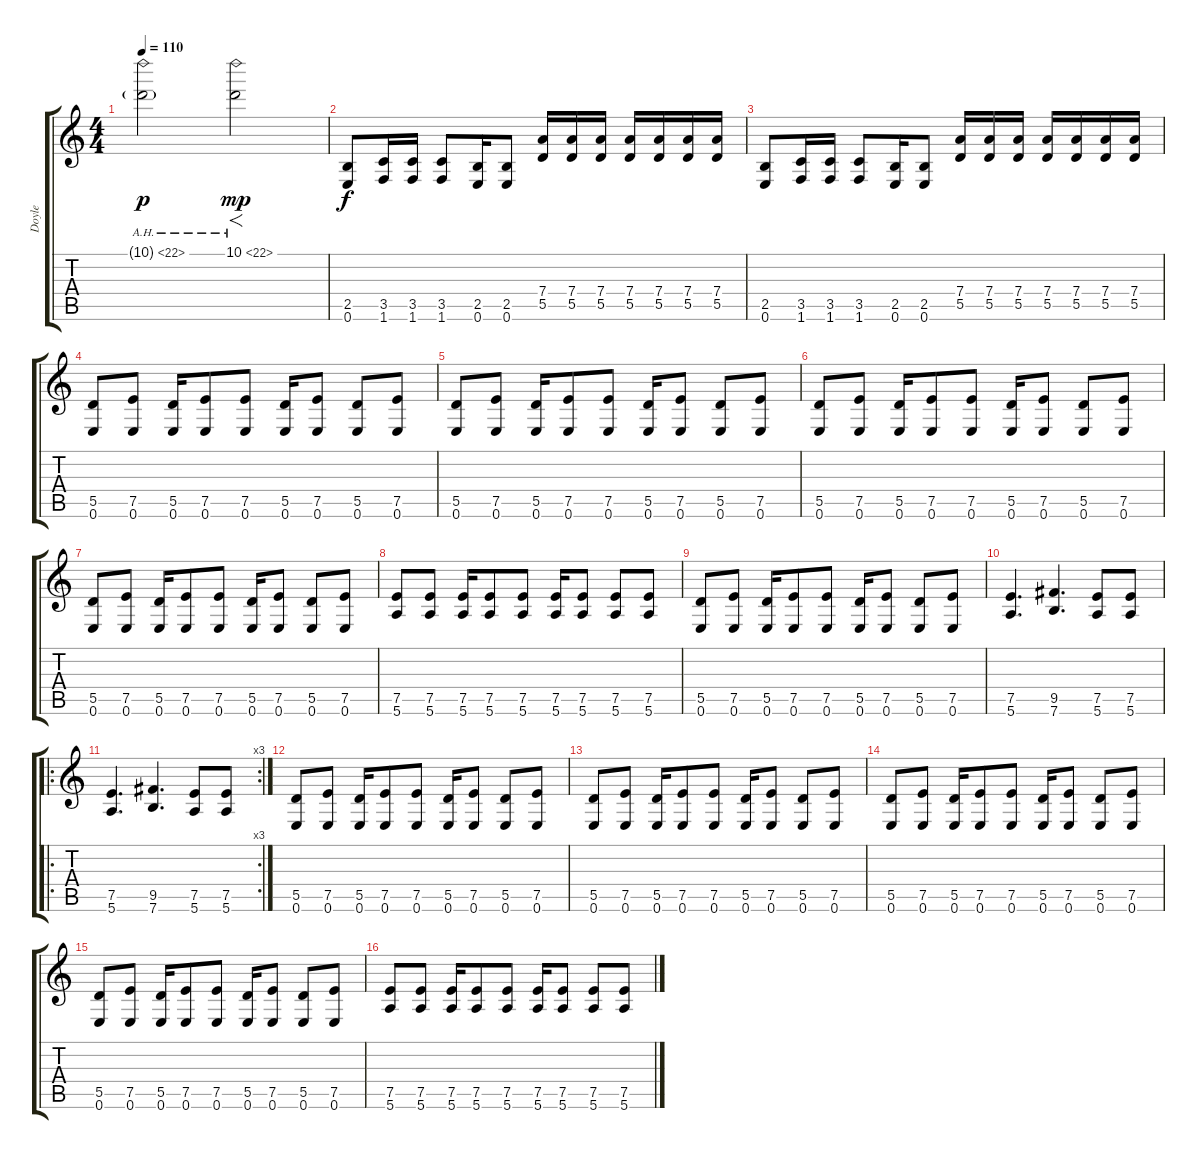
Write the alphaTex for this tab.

\track ("Doyle" "Doyle") {instrument distortionguitar}
\staff {score tabs}
\tuning (E4 B3 G3 D3 A2 E2) {hide}
\ts (4 4)
\tempo 110
\clef g2
\ks c
10.1{ah 12 g}.2{dy p instrument distortionguitar} 10.1{ah 12}.2{f dy mp} |
(2.5 0.6).8{dy f} (3.5 1.6).16 (3.5 1.6).16 (3.5 1.6).8 (2.5 0.6).16 (2.5 0.6).8 (7.4 5.5).16 (7.4 5.5).16 (7.4 5.5).16 (7.4 5.5).16 (7.4 5.5).16 (7.4 5.5).16 (7.4 5.5).16 |
(2.5 0.6).8 (3.5 1.6).16 (3.5 1.6).16 (3.5 1.6).8 (2.5 0.6).16 (2.5 0.6).8 (7.4 5.5).16 (7.4 5.5).16 (7.4 5.5).16 (7.4 5.5).16 (7.4 5.5).16 (7.4 5.5).16 (7.4 5.5).16 |
(5.5 0.6).8 (7.5 0.6).8 (5.5 0.6).16 (7.5 0.6).8 (7.5 0.6).8 (5.5 0.6).16 (7.5 0.6).8 (5.5 0.6).8 (7.5 0.6).8 |
(5.5 0.6).8 (7.5 0.6).8 (5.5 0.6).16 (7.5 0.6).8 (7.5 0.6).8 (5.5 0.6).16 (7.5 0.6).8 (5.5 0.6).8 (7.5 0.6).8 |
(5.5 0.6).8 (7.5 0.6).8 (5.5 0.6).16 (7.5 0.6).8 (7.5 0.6).8 (5.5 0.6).16 (7.5 0.6).8 (5.5 0.6).8 (7.5 0.6).8 |
(5.5 0.6).8 (7.5 0.6).8 (5.5 0.6).16 (7.5 0.6).8 (7.5 0.6).8 (5.5 0.6).16 (7.5 0.6).8 (5.5 0.6).8 (7.5 0.6).8 |
(7.5 5.6).8 (7.5 5.6).8 (7.5 5.6).16 (7.5 5.6).8 (7.5 5.6).8 (7.5 5.6).16 (7.5 5.6).8 (7.5 5.6).8 (7.5 5.6).8 |
(5.5 0.6).8 (7.5 0.6).8 (5.5 0.6).16 (7.5 0.6).8 (7.5 0.6).8 (5.5 0.6).16 (7.5 0.6).8 (5.5 0.6).8 (7.5 0.6).8 |
(7.5 5.6).4{d} (9.5 7.6).4{d} (7.5 5.6).8 (7.5 5.6).8 |
\ro
\rc 3
(7.5 5.6).4{d} (9.5 7.6).4{d} (7.5 5.6).8 (7.5 5.6).8 |
(5.5 0.6).8 (7.5 0.6).8 (5.5 0.6).16 (7.5 0.6).8 (7.5 0.6).8 (5.5 0.6).16 (7.5 0.6).8 (5.5 0.6).8 (7.5 0.6).8 |
(5.5 0.6).8 (7.5 0.6).8 (5.5 0.6).16 (7.5 0.6).8 (7.5 0.6).8 (5.5 0.6).16 (7.5 0.6).8 (5.5 0.6).8 (7.5 0.6).8 |
(5.5 0.6).8 (7.5 0.6).8 (5.5 0.6).16 (7.5 0.6).8 (7.5 0.6).8 (5.5 0.6).16 (7.5 0.6).8 (5.5 0.6).8 (7.5 0.6).8 |
(5.5 0.6).8 (7.5 0.6).8 (5.5 0.6).16 (7.5 0.6).8 (7.5 0.6).8 (5.5 0.6).16 (7.5 0.6).8 (5.5 0.6).8 (7.5 0.6).8 |
(7.5 5.6).8 (7.5 5.6).8 (7.5 5.6).16 (7.5 5.6).8 (7.5 5.6).8 (7.5 5.6).16 (7.5 5.6).8 (7.5 5.6).8 (7.5 5.6).8
